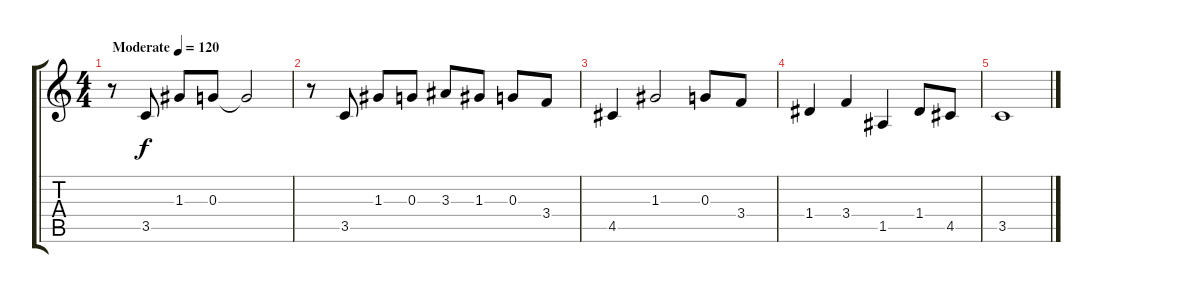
\track "" {instrument acousticguitarnylon}
\staff {score tabs}
\tuning (E4 B3 G3 D3 A2 E2) {hide}
\ts (4 4)
\tempo (120 "Moderate")
\clef g2
\ks c
r.8{dy f instrument acousticguitarnylon} 3.5.8 1.3.8 0.3.8 0.3{t}.2 |
r.8 3.5.8 1.3.8 0.3.8 3.3.8 1.3.8 0.3.8 3.4.8 |
4.5.4 1.3.2 0.3.8 3.4.8 |
1.4.4 3.4.4 1.5.4 1.4.8 4.5.8 |
3.5.1
